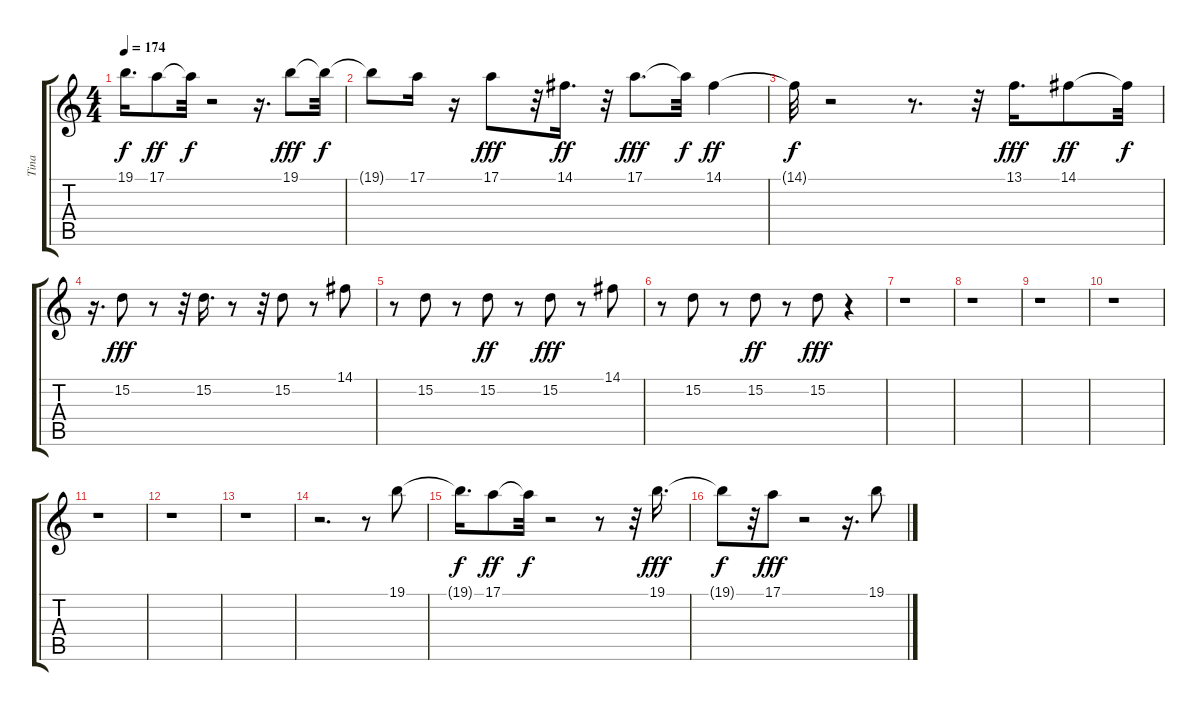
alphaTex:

\track ("Tina" "Tina") {instrument flute}
\staff {score tabs}
\tuning (E4 B3 G3 D3 A2 E2) {hide}
\ts (4 4)
\tempo 174
\clef g2
\ks c
19.1{t}.16{d dy f} 17.1.8{dy ff} 17.1{t}.32{dy f} r.2 r.16{d} 19.1.8{dy fff} 19.1{t}.32{dy f} |
19.1{t}.8 17.1.16 r.16 17.1.8{dy fff} r.32 14.1.16{d dy ff} r.32 17.1.8{d dy fff} 17.1{t}.32{dy f} 14.1.4{dy ff} |
14.1{t}.32{dy f} r.2 r.8{d} r.32 13.1.16{d dy fff} 14.1.8{dy ff} 14.1{t}.32{dy f} |
r.16{d} 15.2.8{dy fff} r.8 r.32 15.2.16{d} r.8 r.32 15.2.8 r.8 14.1.8 |
r.8 15.2.8 r.8 15.2.8{dy ff} r.8 15.2.8{dy fff} r.8 14.1.8 |
r.8 15.2.8 r.8 15.2.8{dy ff} r.8 15.2.8{dy fff} r.4 |
r.1 |
r.1 |
r.1 |
r.1 |
r.1 |
r.1 |
r.1 |
r.2{d} r.8 19.1.8 |
19.1{t}.16{d dy f} 17.1.8{dy ff} 17.1{t}.32{dy f} r.2 r.8 r.32 19.1.16{d dy fff} |
19.1{t}.8{dy f} r.32 17.1.8{dy fff} r.2 r.16{d} 19.1.8
